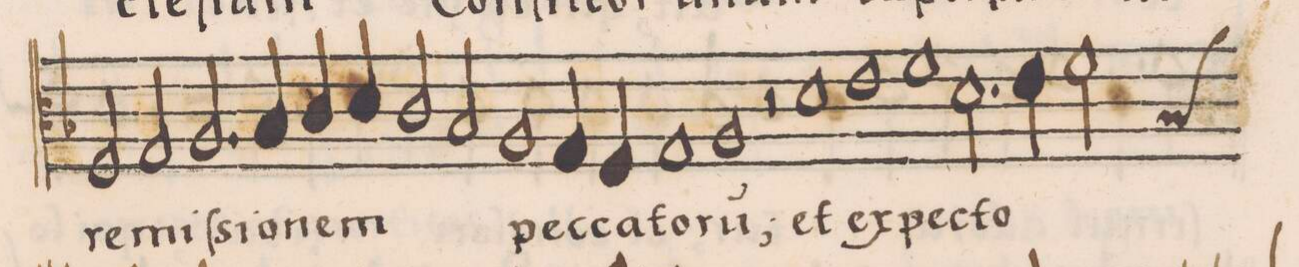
**kern	**text
*I"CANTVS	*
*clefC3	*
*k[b-]	*
*met(C|)	*
*M2/1	*
2F/	re-
2G/	-miſ-
=208-	=208-
2.A/	-si-
4B-/	-o-
4c/	-nem
4d/	.
2c/	.
=209-	=209-
2B-/	.
1A/	pec-
4G/	-ca-
4F/	.
=210-	=210-
1G/	-to-
1A/	-ru(m);
=211-	=211-
2r	.
1d\	et
1e\	ex-
=212-	=212-
1f\	-pec-
2.d\	-to
=213-	=213-
4e\	.
*custos:B-	*
2f\	.
*-	*-
